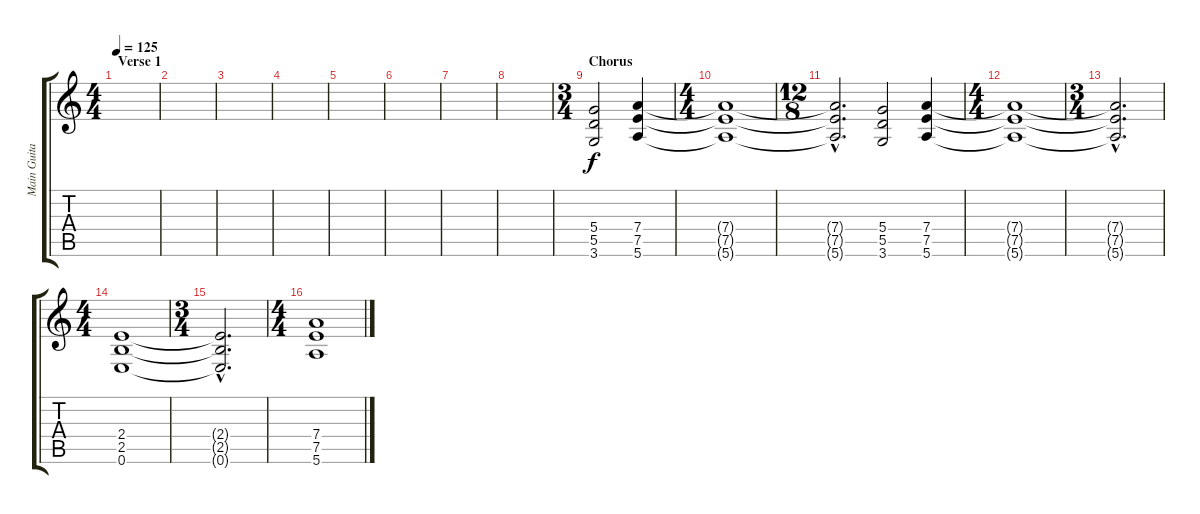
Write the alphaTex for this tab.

\track ("Main Guitar" "Main Guita") {instrument overdrivenguitar}
\staff {score tabs}
\tuning (E4 B3 G3 D3 A2 E2) {hide}
\ts (4 4)
\section ("" "Verse 1")
\tempo 125
\clef g2
\ks c
|
|
|
|
|
|
|
|
\ts (3 4)
\section ("" "Chorus")
(5.4 5.5 3.6).2 (7.4 7.5 5.6).4 |
\ts (4 4)
(7.4{t} 7.5{t} 5.6{t}).1 |
\ts (12 8)
(7.4{hac t} 7.5{hac t} 5.6{hac t}).2{d} (5.4 5.5 3.6).2 (7.4 7.5 5.6).4 |
\ts (4 4)
(7.4{t} 7.5{t} 5.6{t}).1 |
\ts (3 4)
(7.4{hac t} 7.5{hac t} 5.6{hac t}).2{d} |
\ts (4 4)
(2.4 2.5 0.6).1 |
\ts (3 4)
(2.4{hac t} 2.5{hac t} 0.6{hac t}).2{d} |
\ts (4 4)
(7.4 7.5 5.6).1
